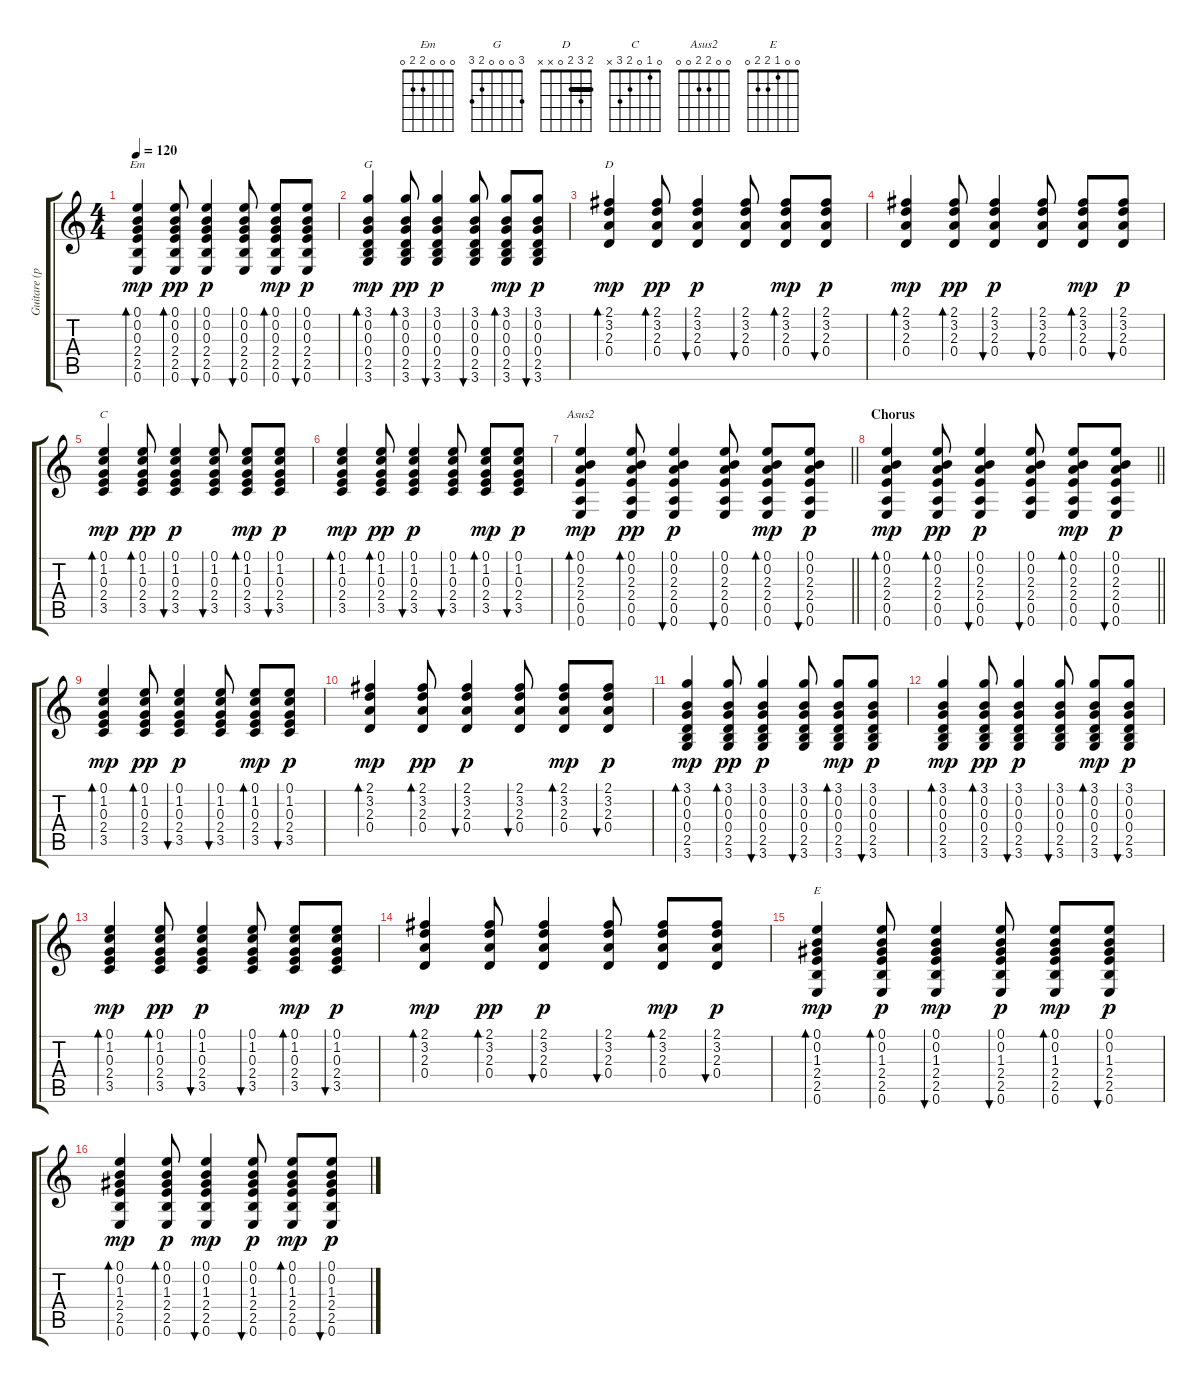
\track ("Guitare (perso)" "Guitare (p") {instrument acousticguitarsteel}
\staff {score tabs}
\tuning (E4 B3 G3 D3 A2 E2) {hide}
\chord ("Em" 0 0 0 2 2 0)
\chord ("G" 3 0 0 0 2 3)
\chord ("D" 2 3 2 0 x x) {barre 2}
\chord ("C" 0 1 0 2 3 x)
\chord ("Asus2" 0 0 2 2 0 0)
\chord ("E" 0 0 1 2 2 0)
\ts (4 4)
\tempo 120
\clef g2
\ks c
(0.1 0.2 0.3 2.4 2.5 0.6).4{bd 60 ch "Em" dy mp} (0.1 0.2 0.3 2.4 2.5 0.6).8{bd 60 dy pp} (0.1 0.2 0.3 2.4 2.5 0.6).4{bu 60 dy p} (0.1 0.2 0.3 2.4 2.5 0.6).8{bu 60} (0.1 0.2 0.3 2.4 2.5 0.6).8{bd 60 dy mp} (0.1 0.2 0.3 2.4 2.5 0.6).8{bu 60 dy p} |
(3.1 0.2 0.3 0.4 2.5 3.6).4{bd 60 ch "G" dy mp} (3.1 0.2 0.3 0.4 2.5 3.6).8{bd 60 dy pp} (3.1 0.2 0.3 0.4 2.5 3.6).4{bu 60 dy p} (3.1 0.2 0.3 0.4 2.5 3.6).8{bu 60} (3.1 0.2 0.3 0.4 2.5 3.6).8{bd 60 dy mp} (3.1 0.2 0.3 0.4 2.5 3.6).8{bu 60 dy p} |
(2.1 3.2 2.3 0.4).4{bd 60 ch "D" dy mp} (2.1 3.2 2.3 0.4).8{bd 60 dy pp} (2.1 3.2 2.3 0.4).4{bu 60 dy p} (2.1 3.2 2.3 0.4).8{bu 60} (2.1 3.2 2.3 0.4).8{bd 60 dy mp} (2.1 3.2 2.3 0.4).8{bu 60 dy p} |
(2.1 3.2 2.3 0.4).4{bd 60 dy mp} (2.1 3.2 2.3 0.4).8{bd 60 dy pp} (2.1 3.2 2.3 0.4).4{bu 60 dy p} (2.1 3.2 2.3 0.4).8{bu 60} (2.1 3.2 2.3 0.4).8{bd 60 dy mp} (2.1 3.2 2.3 0.4).8{bu 60 dy p} |
(0.1 1.2 0.3 2.4 3.5).4{bd 60 ch "C" dy mp} (0.1 1.2 0.3 2.4 3.5).8{bd 60 dy pp} (0.1 1.2 0.3 2.4 3.5).4{bu 60 dy p} (0.1 1.2 0.3 2.4 3.5).8{bu 60} (0.1 1.2 0.3 2.4 3.5).8{bd 60 dy mp} (0.1 1.2 0.3 2.4 3.5).8{bu 60 dy p} |
(0.1 1.2 0.3 2.4 3.5).4{bd 60 dy mp} (0.1 1.2 0.3 2.4 3.5).8{bd 60 dy pp} (0.1 1.2 0.3 2.4 3.5).4{bu 60 dy p} (0.1 1.2 0.3 2.4 3.5).8{bu 60} (0.1 1.2 0.3 2.4 3.5).8{bd 60 dy mp} (0.1 1.2 0.3 2.4 3.5).8{bu 60 dy p} |
\barLineRight lightlight
(0.1 0.2 2.3 2.4 0.5 0.6).4{bd 60 ch "Asus2" dy mp} (0.1 0.2 2.3 2.4 0.5 0.6).8{bd 60 dy pp} (0.1 0.2 2.3 2.4 0.5 0.6).4{bu 60 dy p} (0.1 0.2 2.3 2.4 0.5 0.6).8{bu 60} (0.1 0.2 2.3 2.4 0.5 0.6).8{bd 60 dy mp} (0.1 0.2 2.3 2.4 0.5 0.6).8{bu 60 dy p} |
\section ("" "Chorus")
\barLineRight lightlight
(0.1 0.2 2.3 2.4 0.5 0.6).4{bd 60 dy mp} (0.1 0.2 2.3 2.4 0.5 0.6).8{bd 60 dy pp} (0.1 0.2 2.3 2.4 0.5 0.6).4{bu 60 dy p} (0.1 0.2 2.3 2.4 0.5 0.6).8{bu 60} (0.1 0.2 2.3 2.4 0.5 0.6).8{bd 60 dy mp} (0.1 0.2 2.3 2.4 0.5 0.6).8{bu 60 dy p} |
(0.1 1.2 0.3 2.4 3.5).4{bd 60 dy mp} (0.1 1.2 0.3 2.4 3.5).8{bd 60 dy pp} (0.1 1.2 0.3 2.4 3.5).4{bu 60 dy p} (0.1 1.2 0.3 2.4 3.5).8{bu 60} (0.1 1.2 0.3 2.4 3.5).8{bd 60 dy mp} (0.1 1.2 0.3 2.4 3.5).8{bu 60 dy p} |
(2.1 3.2 2.3 0.4).4{bd 60 dy mp} (2.1 3.2 2.3 0.4).8{bd 60 dy pp} (2.1 3.2 2.3 0.4).4{bu 60 dy p} (2.1 3.2 2.3 0.4).8{bu 60} (2.1 3.2 2.3 0.4).8{bd 60 dy mp} (2.1 3.2 2.3 0.4).8{bu 60 dy p} |
(3.1 0.2 0.3 0.4 2.5 3.6).4{bd 60 dy mp} (3.1 0.2 0.3 0.4 2.5 3.6).8{bd 60 dy pp} (3.1 0.2 0.3 0.4 2.5 3.6).4{bu 60 dy p} (3.1 0.2 0.3 0.4 2.5 3.6).8{bu 60} (3.1 0.2 0.3 0.4 2.5 3.6).8{bd 60 dy mp} (3.1 0.2 0.3 0.4 2.5 3.6).8{bu 60 dy p} |
(3.1 0.2 0.3 0.4 2.5 3.6).4{bd 60 dy mp} (3.1 0.2 0.3 0.4 2.5 3.6).8{bd 60 dy pp} (3.1 0.2 0.3 0.4 2.5 3.6).4{bu 60 dy p} (3.1 0.2 0.3 0.4 2.5 3.6).8{bu 60} (3.1 0.2 0.3 0.4 2.5 3.6).8{bd 60 dy mp} (3.1 0.2 0.3 0.4 2.5 3.6).8{bu 60 dy p} |
(0.1 1.2 0.3 2.4 3.5).4{bd 60 dy mp} (0.1 1.2 0.3 2.4 3.5).8{bd 60 dy pp} (0.1 1.2 0.3 2.4 3.5).4{bu 60 dy p} (0.1 1.2 0.3 2.4 3.5).8{bu 60} (0.1 1.2 0.3 2.4 3.5).8{bd 60 dy mp} (0.1 1.2 0.3 2.4 3.5).8{bu 60 dy p} |
(2.1 3.2 2.3 0.4).4{bd 60 dy mp} (2.1 3.2 2.3 0.4).8{bd 60 dy pp} (2.1 3.2 2.3 0.4).4{bu 60 dy p} (2.1 3.2 2.3 0.4).8{bu 60} (2.1 3.2 2.3 0.4).8{bd 60 dy mp} (2.1 3.2 2.3 0.4).8{bu 60 dy p} |
(0.1 0.2 1.3 2.4 2.5 0.6).4{bd 60 ch "E" dy mp} (0.1 0.2 1.3 2.4 2.5 0.6).8{bd 60 dy p} (0.1 0.2 1.3 2.4 2.5 0.6).4{bu 60 dy mp} (0.1 0.2 1.3 2.4 2.5 0.6).8{bu 60 dy p} (0.1 0.2 1.3 2.4 2.5 0.6).8{bd 60 dy mp} (0.1 0.2 1.3 2.4 2.5 0.6).8{bu 60 dy p} |
(0.1 0.2 1.3 2.4 2.5 0.6).4{bd 60 dy mp} (0.1 0.2 1.3 2.4 2.5 0.6).8{bd 60 dy p} (0.1 0.2 1.3 2.4 2.5 0.6).4{bu 60 dy mp} (0.1 0.2 1.3 2.4 2.5 0.6).8{bu 60 dy p} (0.1 0.2 1.3 2.4 2.5 0.6).8{bd 60 dy mp} (0.1 0.2 1.3 2.4 2.5 0.6).8{bu 60 dy p}
